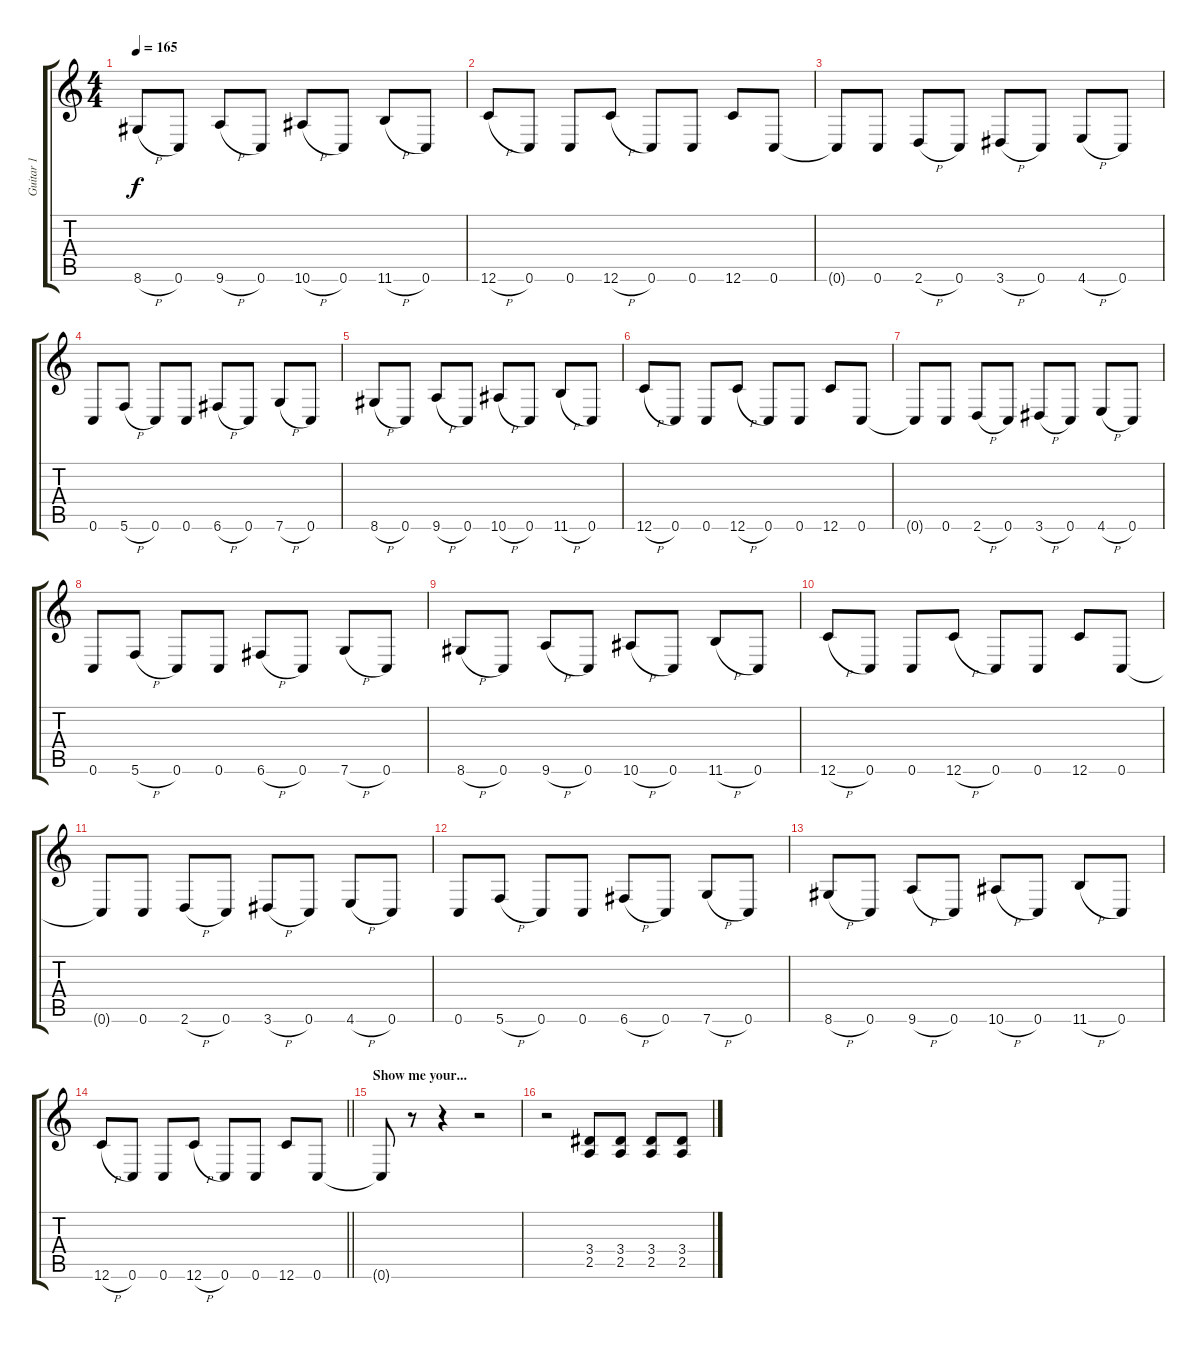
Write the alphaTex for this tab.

\track ("Guitar 1" "Guitar 1") {instrument distortionguitar}
\staff {score tabs}
\tuning (E4 C4 G3 C3 G2 C2) {hide}
\ts (4 4)
\tempo 165
\clef g2
\ks c
8.6{h}.8{dy f} 0.6.8 9.6{h}.8 0.6.8 10.6{h}.8 0.6.8 11.6{h}.8 0.6.8 |
12.6{h}.8 0.6.8 0.6.8 12.6{h}.8 0.6.8 0.6.8 12.6.8 0.6.8 |
0.6{t}.8 0.6.8 2.6{h}.8 0.6.8 3.6{h}.8 0.6.8 4.6{h}.8 0.6.8 |
0.6.8 5.6{h}.8 0.6.8 0.6.8 6.6{h}.8 0.6.8 7.6{h}.8 0.6.8 |
8.6{h}.8 0.6.8 9.6{h}.8 0.6.8 10.6{h}.8 0.6.8 11.6{h}.8 0.6.8 |
12.6{h}.8 0.6.8 0.6.8 12.6{h}.8 0.6.8 0.6.8 12.6.8 0.6.8 |
0.6{t}.8 0.6.8 2.6{h}.8 0.6.8 3.6{h}.8 0.6.8 4.6{h}.8 0.6.8 |
0.6.8 5.6{h}.8 0.6.8 0.6.8 6.6{h}.8 0.6.8 7.6{h}.8 0.6.8 |
8.6{h}.8 0.6.8 9.6{h}.8 0.6.8 10.6{h}.8 0.6.8 11.6{h}.8 0.6.8 |
12.6{h}.8 0.6.8 0.6.8 12.6{h}.8 0.6.8 0.6.8 12.6.8 0.6.8 |
0.6{t}.8 0.6.8 2.6{h}.8 0.6.8 3.6{h}.8 0.6.8 4.6{h}.8 0.6.8 |
0.6.8 5.6{h}.8 0.6.8 0.6.8 6.6{h}.8 0.6.8 7.6{h}.8 0.6.8 |
8.6{h}.8 0.6.8 9.6{h}.8 0.6.8 10.6{h}.8 0.6.8 11.6{h}.8 0.6.8 |
\barLineRight lightlight
12.6{h}.8 0.6.8 0.6.8 12.6{h}.8 0.6.8 0.6.8 12.6.8 0.6.8 |
\section ("" "Show me your...")
0.6{t}.8 r.8 r.4 r.2 |
r.2 (3.4 2.5).8 (3.4 2.5).8 (3.4 2.5).8 (3.4 2.5).8
